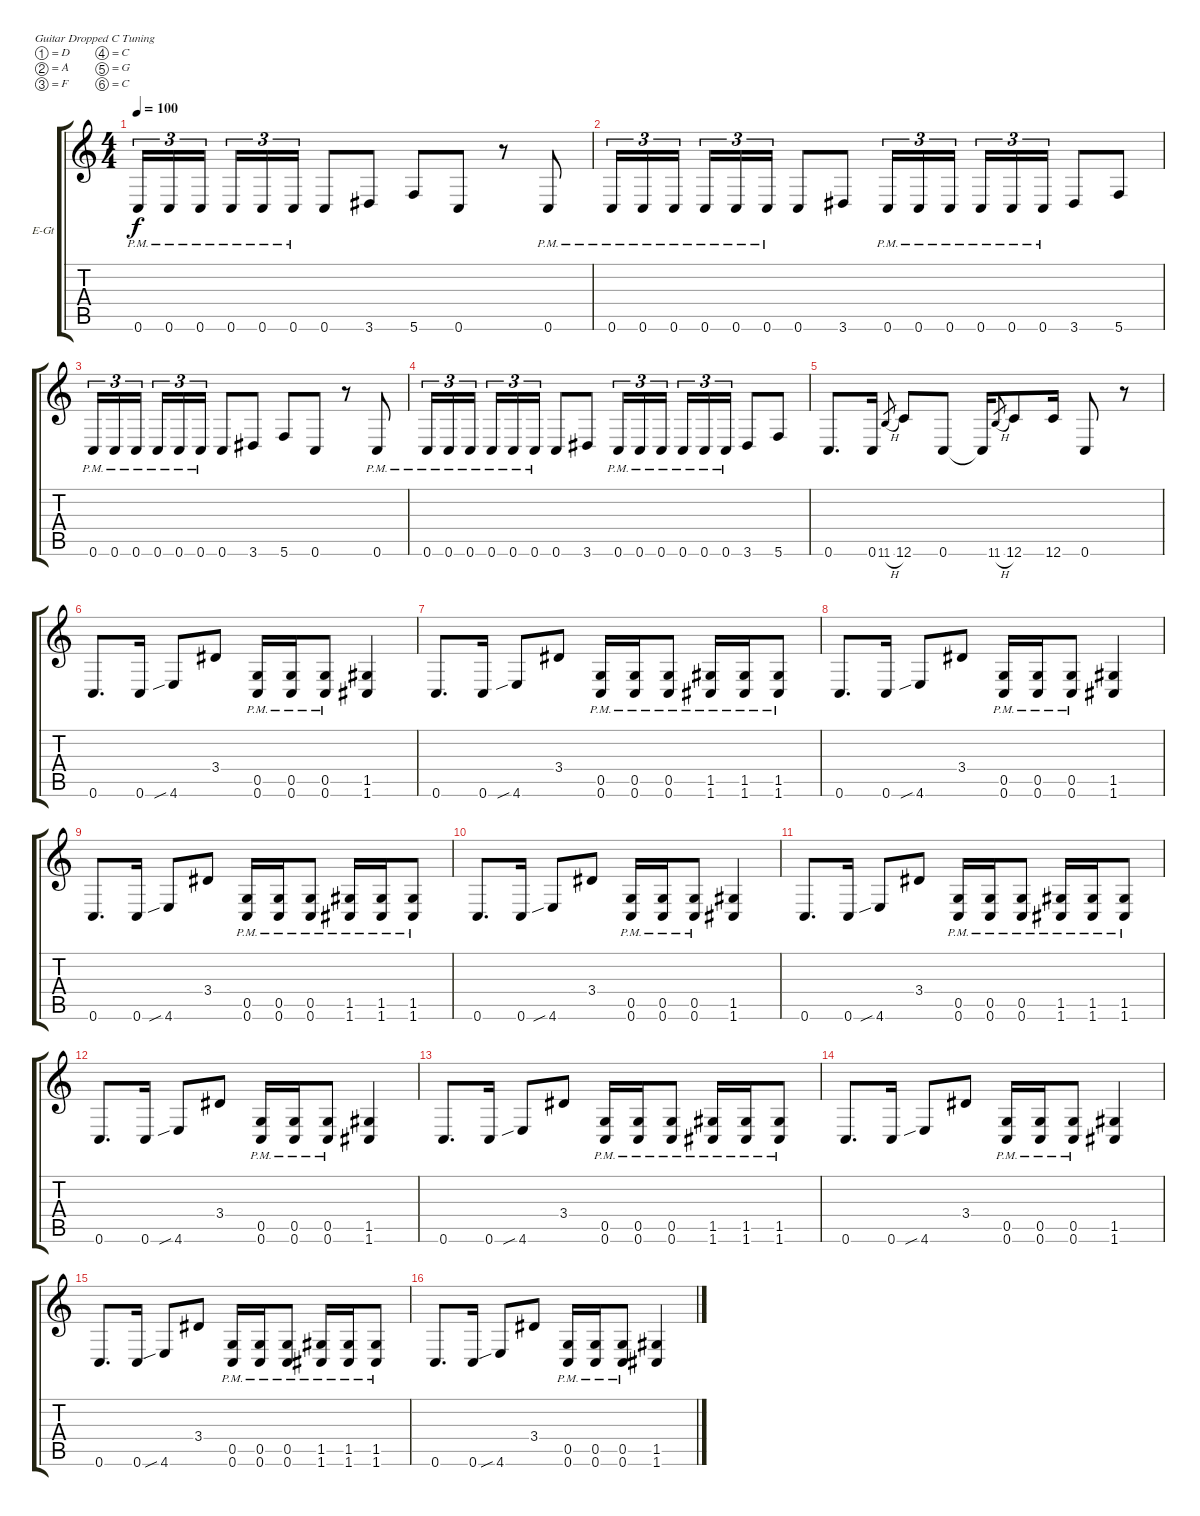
\bracketExtendMode groupsimilarinstruments
\firstSystemTrackNameOrientation horizontal
\otherSystemsTrackNameOrientation horizontal
\track ("Kirk Hammett (Lead Guitar)" "E-Gt") {instrument distortionguitar}
\staff {score tabs}
\tuning (D4 A3 F3 C3 G2 C2)
\ts (4 4)
\tempo 100
\clef g2
\ks c
0.6{pm}.16{tu (3 2) dy f} 0.6{pm}.16{tu (3 2)} 0.6{pm}.16{tu (3 2)} 0.6{pm}.16{tu (3 2)} 0.6{pm}.16{tu (3 2)} 0.6{pm}.16{tu (3 2)} 0.6.8 3.6.8 5.6.8 0.6.8 r.8 0.6{pm}.8 |
0.6{pm}.16{tu (3 2)} 0.6{pm}.16{tu (3 2)} 0.6{pm}.16{tu (3 2)} 0.6{pm}.16{tu (3 2)} 0.6{pm}.16{tu (3 2)} 0.6{pm}.16{tu (3 2)} 0.6.8 3.6.8 0.6{pm}.16{tu (3 2)} 0.6{pm}.16{tu (3 2)} 0.6{pm}.16{tu (3 2)} 0.6{pm}.16{tu (3 2)} 0.6{pm}.16{tu (3 2)} 0.6{pm}.16{tu (3 2)} 3.6.8 5.6.8 |
0.6{pm}.16{tu (3 2)} 0.6{pm}.16{tu (3 2)} 0.6{pm}.16{tu (3 2)} 0.6{pm}.16{tu (3 2)} 0.6{pm}.16{tu (3 2)} 0.6{pm}.16{tu (3 2)} 0.6.8 3.6.8 5.6.8 0.6.8 r.8 0.6{pm}.8 |
0.6{pm}.16{tu (3 2)} 0.6{pm}.16{tu (3 2)} 0.6{pm}.16{tu (3 2)} 0.6{pm}.16{tu (3 2)} 0.6{pm}.16{tu (3 2)} 0.6{pm}.16{tu (3 2)} 0.6.8 3.6.8 0.6{pm}.16{tu (3 2)} 0.6{pm}.16{tu (3 2)} 0.6{pm}.16{tu (3 2)} 0.6{pm}.16{tu (3 2)} 0.6{pm}.16{tu (3 2)} 0.6{pm}.16{tu (3 2)} 3.6.8 5.6.8 |
0.6.8{d} 0.6.16 11.6{h}.8{gr} 12.6.8 0.6.8 0.6{t}.16 11.6{h}.8{gr} 12.6.8 12.6.16 0.6.8 r.8 |
0.6.8{d} 0.6.16 4.6{sib}.8 3.4.8 (0.6{pm} 0.5{pm}).16 (0.6{pm} 0.5{pm}).16 (0.6{pm} 0.5{pm}).8 (1.6 1.5).4 |
0.6.8{d} 0.6.16 4.6{sib}.8 3.4.8 (0.6{pm} 0.5{pm}).16 (0.6{pm} 0.5{pm}).16 (0.6{pm} 0.5{pm}).8 (1.6{pm} 1.5{pm}).16 (1.5{pm} 1.6{pm}).16 (1.6{pm} 1.5{pm}).8 |
0.6.8{d} 0.6.16 4.6{sib}.8 3.4.8 (0.6{pm} 0.5{pm}).16 (0.6{pm} 0.5{pm}).16 (0.6{pm} 0.5{pm}).8 (1.6 1.5).4 |
0.6.8{d} 0.6.16 4.6{sib}.8 3.4.8 (0.6{pm} 0.5{pm}).16 (0.6{pm} 0.5{pm}).16 (0.6{pm} 0.5{pm}).8 (1.6{pm} 1.5{pm}).16 (1.5{pm} 1.6{pm}).16 (1.6{pm} 1.5{pm}).8 |
0.6.8{d} 0.6.16 4.6{sib}.8 3.4.8 (0.6{pm} 0.5{pm}).16 (0.6{pm} 0.5{pm}).16 (0.6{pm} 0.5{pm}).8 (1.6 1.5).4 |
0.6.8{d} 0.6.16 4.6{sib}.8 3.4.8 (0.6{pm} 0.5{pm}).16 (0.6{pm} 0.5{pm}).16 (0.6{pm} 0.5{pm}).8 (1.6{pm} 1.5{pm}).16 (1.5{pm} 1.6{pm}).16 (1.6{pm} 1.5{pm}).8 |
0.6.8{d} 0.6.16 4.6{sib}.8 3.4.8 (0.6{pm} 0.5{pm}).16 (0.6{pm} 0.5{pm}).16 (0.6{pm} 0.5{pm}).8 (1.6 1.5).4 |
0.6.8{d} 0.6.16 4.6{sib}.8 3.4.8 (0.6{pm} 0.5{pm}).16 (0.6{pm} 0.5{pm}).16 (0.6{pm} 0.5{pm}).8 (1.6{pm} 1.5{pm}).16 (1.5{pm} 1.6{pm}).16 (1.6{pm} 1.5{pm}).8 |
0.6.8{d} 0.6.16 4.6{sib}.8 3.4.8 (0.6{pm} 0.5{pm}).16 (0.6{pm} 0.5{pm}).16 (0.6{pm} 0.5{pm}).8 (1.6 1.5).4 |
0.6.8{d} 0.6.16 4.6{sib}.8 3.4.8 (0.6{pm} 0.5{pm}).16 (0.6{pm} 0.5{pm}).16 (0.6{pm} 0.5{pm}).8 (1.6{pm} 1.5{pm}).16 (1.5{pm} 1.6{pm}).16 (1.6{pm} 1.5{pm}).8 |
0.6.8{d} 0.6.16 4.6{sib}.8 3.4.8 (0.6{pm} 0.5{pm}).16 (0.6{pm} 0.5{pm}).16 (0.6{pm} 0.5{pm}).8 (1.6 1.5).4
